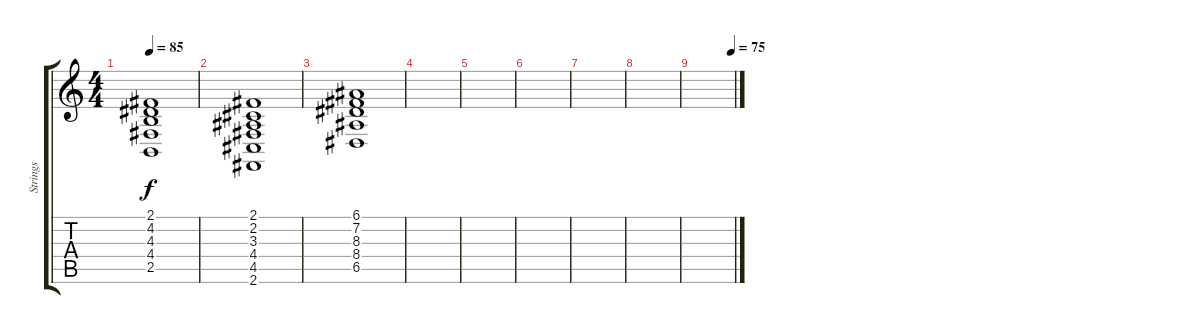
\track ("Strings" "Strings") {instrument stringensemble1}
\staff {score tabs}
\tuning (E4 B3 G3 D3 A2 E2) {hide}
\ts (4 4)
\tempo 85
\clef g2
\ks c
(2.1 4.2 4.3 4.4 2.5).1{dy f} |
(2.1 2.2 3.3 4.4 4.5 2.6).1 |
(6.1 7.2 8.3 8.4 6.5).1 |
|
|
|
|
|
\tempo (75 0.9375)
